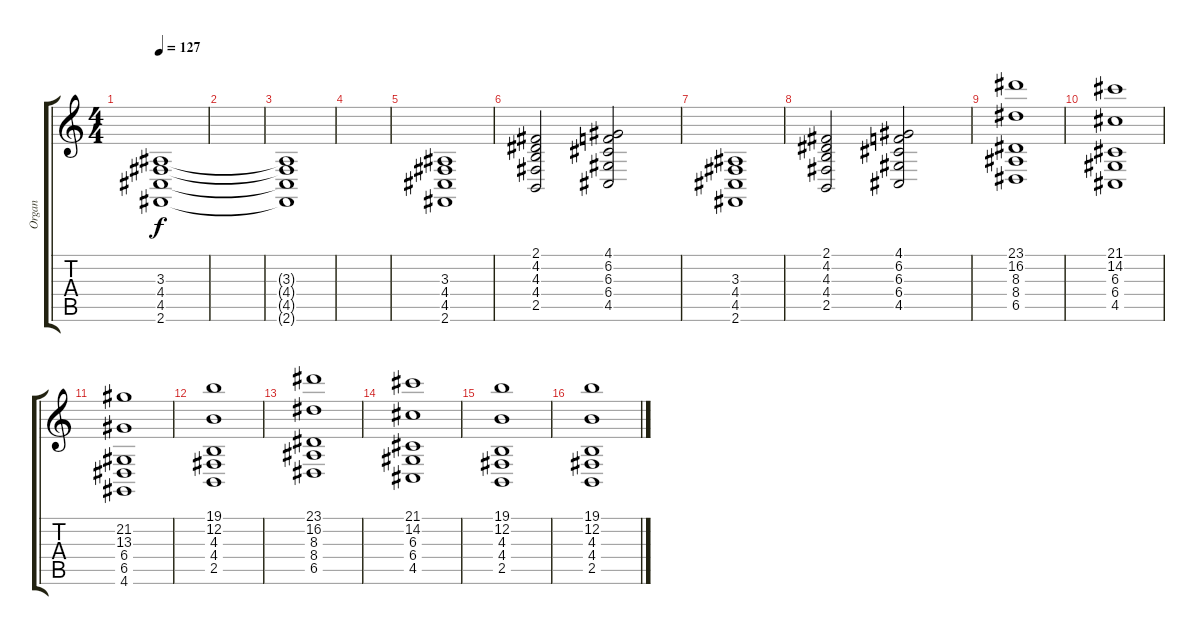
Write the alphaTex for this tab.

\track ("Organ" "Organ") {instrument rockorgan}
\staff {score tabs}
\tuning (E4 B3 G3 D3 A2 E2) {hide}
\ts (4 4)
\tempo 127
\clef g2
\ks c
(3.3 4.4 4.5 2.6).1{dy f} |
|
(3.3{t} 4.4{t} 4.5{t} 2.6{t}).1 |
|
(3.3 4.4 4.5 2.6).1 |
(2.1 4.2 4.3 4.4 2.5).2 (4.1 6.2 6.3 6.4 4.5).2 |
(3.3 4.4 4.5 2.6).1 |
(2.1 4.2 4.3 4.4 2.5).2 (4.1 6.2 6.3 6.4 4.5).2 |
(23.1 16.2 8.3 8.4 6.5).1 |
(21.1 14.2 6.3 6.4 4.5).1 |
(21.2 13.3 6.4 6.5 4.6).1 |
(19.1 12.2 4.3 4.4 2.5).1 |
(23.1 16.2 8.3 8.4 6.5).1 |
(21.1 14.2 6.3 6.4 4.5).1 |
(19.1 12.2 4.3 4.4 2.5).1 |
(19.1 12.2 4.3 4.4 2.5).1
